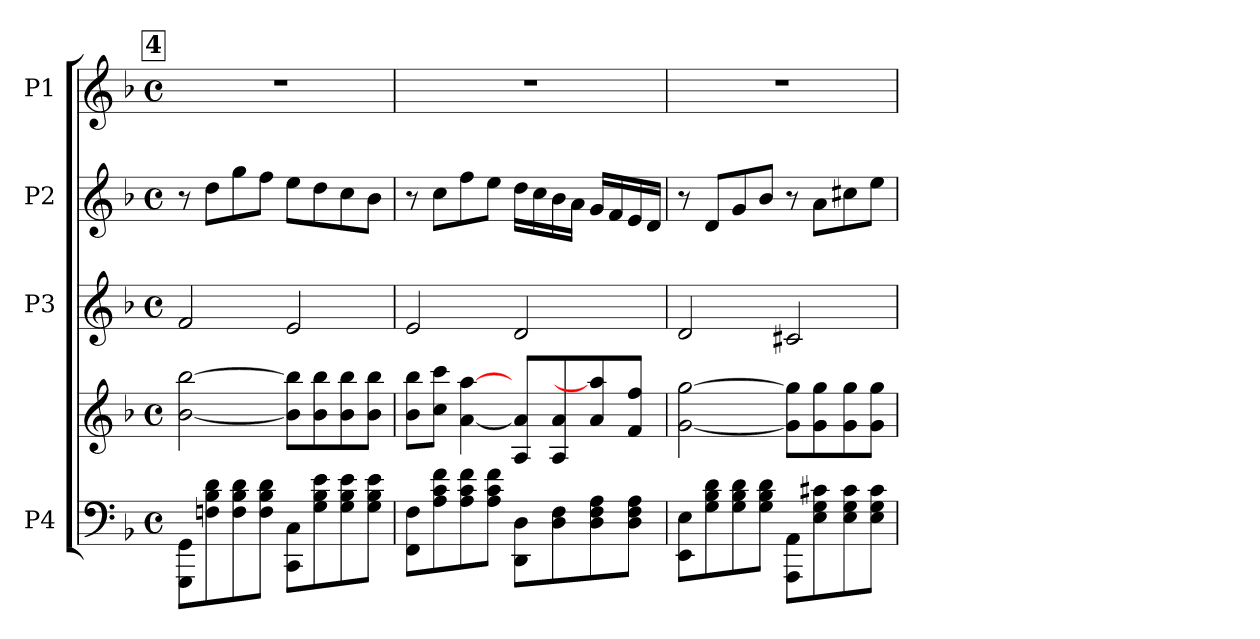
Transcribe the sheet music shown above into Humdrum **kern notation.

**kern	**kern	**kern	**kern	**kern
*part4	*part4	*part3	*part2	*part1
*staff5	*staff4	*staff3	*staff2	*staff1
*I"P4	*	*I"P3	*I"P2	*I"P1
!!LO:PB:g=z
*clefF4	*clefG2	*clefG2	*clefG2	*clefG2
*k[b-]	*k[b-]	*k[b-]	*k[b-]	*k[b-]
*F:	*F:	*F:	*F:	*F:
*M4/4	*M4/4	*M4/4	*M4/4	*M4/4
*met(c)	*met(c)	*met(c)	*met(c)	*met(c)
!!LO:REH:place=s1:B:color=#000000:enc=box:fs=13.9518:t=4
=58	=58	=58	=58	=58
8GGGi\ 8GGiL	[<2b-i\ [>2bb-i	2fi/	8r	1r
8Fni\ 8B-i 8di	.	.	8ddi\L	.
8Fi\ 8B-i 8di	.	.	8ggi\	.
8Fi\ 8B-i 8diJ	.	.	8ffi\J	.
8CCi\ 8CiL	8b-i\] 8bb-i]L	2ei/	8eei\L	.
8Gi\ 8B-i 8ei	8b-i\ 8bb-i	.	8ddi\	.
8Gi\ 8B-i 8ei	8b-i\ 8bb-i	.	8cci\	.
8Gi\ 8B-i 8eiJ	8b-i\ 8bb-iJ	.	8b-i\J	.
=59	=59	=59	=59	=59
8FFi\ 8FiL	8b-i\ 8bb-iL	2ei/	8r	1r
8Ai\ 8ci 8fi	8cci\ 8ccciJ	.	8cci\L	.
8Ai\ 8ci 8fi	[<4ai\ [>4aai	.	8ffi\	.
8Ai\ 8ci 8fiJ	.	.	8eei\J	.
8DDi\ 8DiL	8Ai/ 8ai]L	2di/	16ddi\LL	.
.	.	.	16cci\	.
8Di\ 8Fi	8Ai/ 8ai	.	16b-i\	.
.	.	.	16ai\JJ	.
8Di\ 8Fi 8Ai	8ai/ 8aai]	.	16gi/LL	.
.	.	.	16fi/	.
8Di\ 8Fi 8AiJ	8fi/ 8ffiJ	.	16ei/	.
.	.	.	16di/JJ	.
=60	=60	=60	=60	=60
8EEi\ 8EiL	[<2gi\ [>2ggi	2di/	8r	1r
8Gi\ 8B-i 8di	.	.	8di/L	.
8Gi\ 8B-i 8di	.	.	8gi/	.
8Gi\ 8B-i 8diJ	.	.	8b-i/J	.
8AAAi\ 8AAiL	8gi\] 8ggi]L	2c#Xi/	8r	.
8Ei\ 8Gi 8c#Xi	8gi\ 8ggi	.	8ai\L	.
8Ei\ 8Gi 8c#i	8gi\ 8ggi	.	8cc#Xi\	.
8Ei\ 8Gi 8c#iJ	8gi\ 8ggiJ	.	8eei\J	.
=	=	=	=	=
*-	*-	*-	*-	*-
